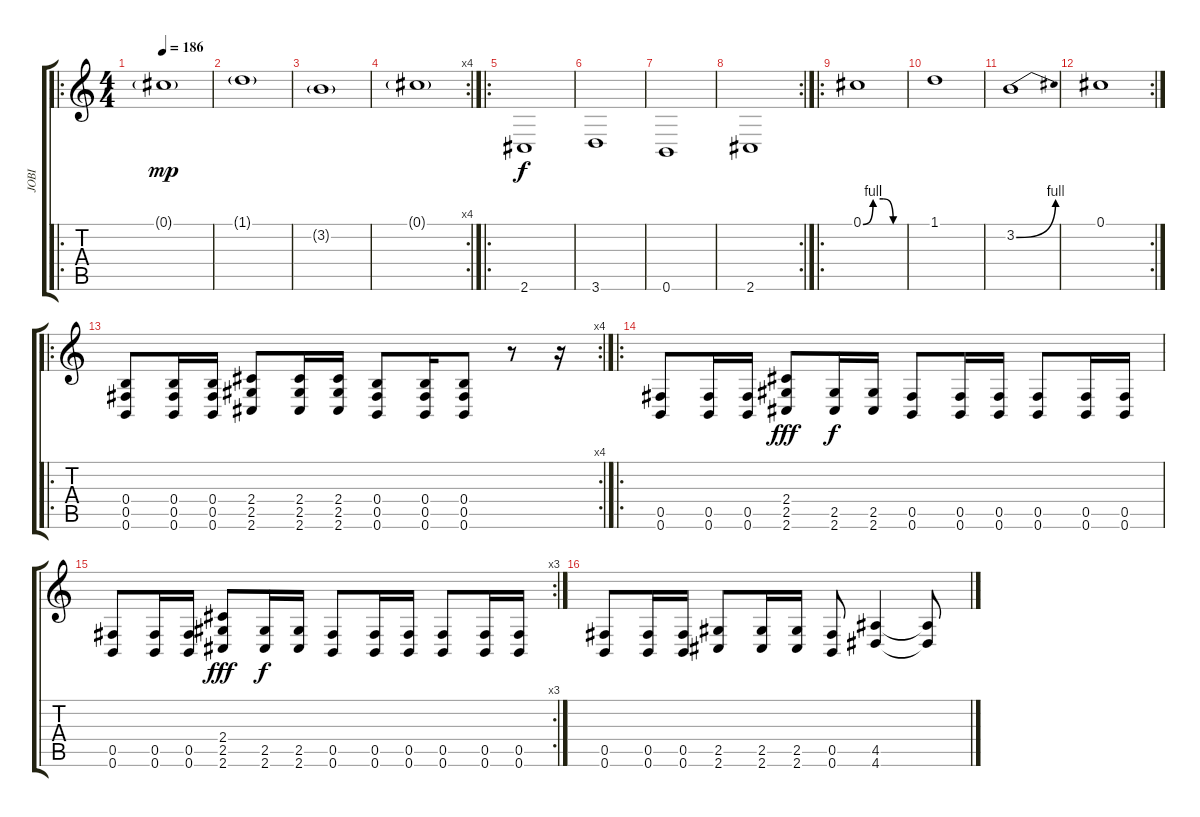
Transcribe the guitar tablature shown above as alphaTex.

\track ("JOBI" "JOBI") {instrument distortionguitar}
\staff {score tabs}
\tuning (Db4 Ab3 E3 B2 Gb2 B1) {hide}
\ro
\ts (4 4)
\tempo 186
\clef g2
\ks c
0.1{g}.1{dy mp} |
1.1{g}.1 |
3.2{g}.1 |
\rc 4
0.1{g}.1 |
\ro
2.6.1{dy f} |
3.6.1 |
0.6.1 |
\rc 2
2.6.1 |
\ro
0.1{be (custom 0 0 15 4 30 4 45 0 60 0)}.1 |
1.1.1 |
3.2{be (bend 0 0 60 4)}.1 |
\rc 2
0.1.1 |
\ro
\rc 4
(0.4 0.5 0.6).8 (0.4 0.5 0.6).16 (0.4 0.5 0.6).16 (2.4 2.5 2.6).8 (2.4 2.5 2.6).16 (2.4 2.5 2.6).16 (0.4 0.5 0.6).8 (0.4 0.5 0.6).16 (0.4 0.5 0.6).8 r.8 r.16 |
\ro
(0.5 0.6).8 (0.5 0.6).16 (0.5 0.6).16 (2.4 2.5 2.6).8{dy fff} (2.5 2.6).16{dy f} (2.5 2.6).16 (0.5 0.6).8 (0.5 0.6).16 (0.5 0.6).16 (0.5 0.6).8 (0.5 0.6).16 (0.5 0.6).16 |
\rc 3
(0.5 0.6).8 (0.5 0.6).16 (0.5 0.6).16 (2.4 2.5 2.6).8{dy fff} (2.5 2.6).16{dy f} (2.5 2.6).16 (0.5 0.6).8 (0.5 0.6).16 (0.5 0.6).16 (0.5 0.6).8 (0.5 0.6).16 (0.5 0.6).16 |
(0.5 0.6).8 (0.5 0.6).16 (0.5 0.6).16 (2.5 2.6).8 (2.5 2.6).16 (2.5 2.6).16 (0.5 0.6).8 (4.5 4.6).4 (4.5{t} 4.6{t}).8
